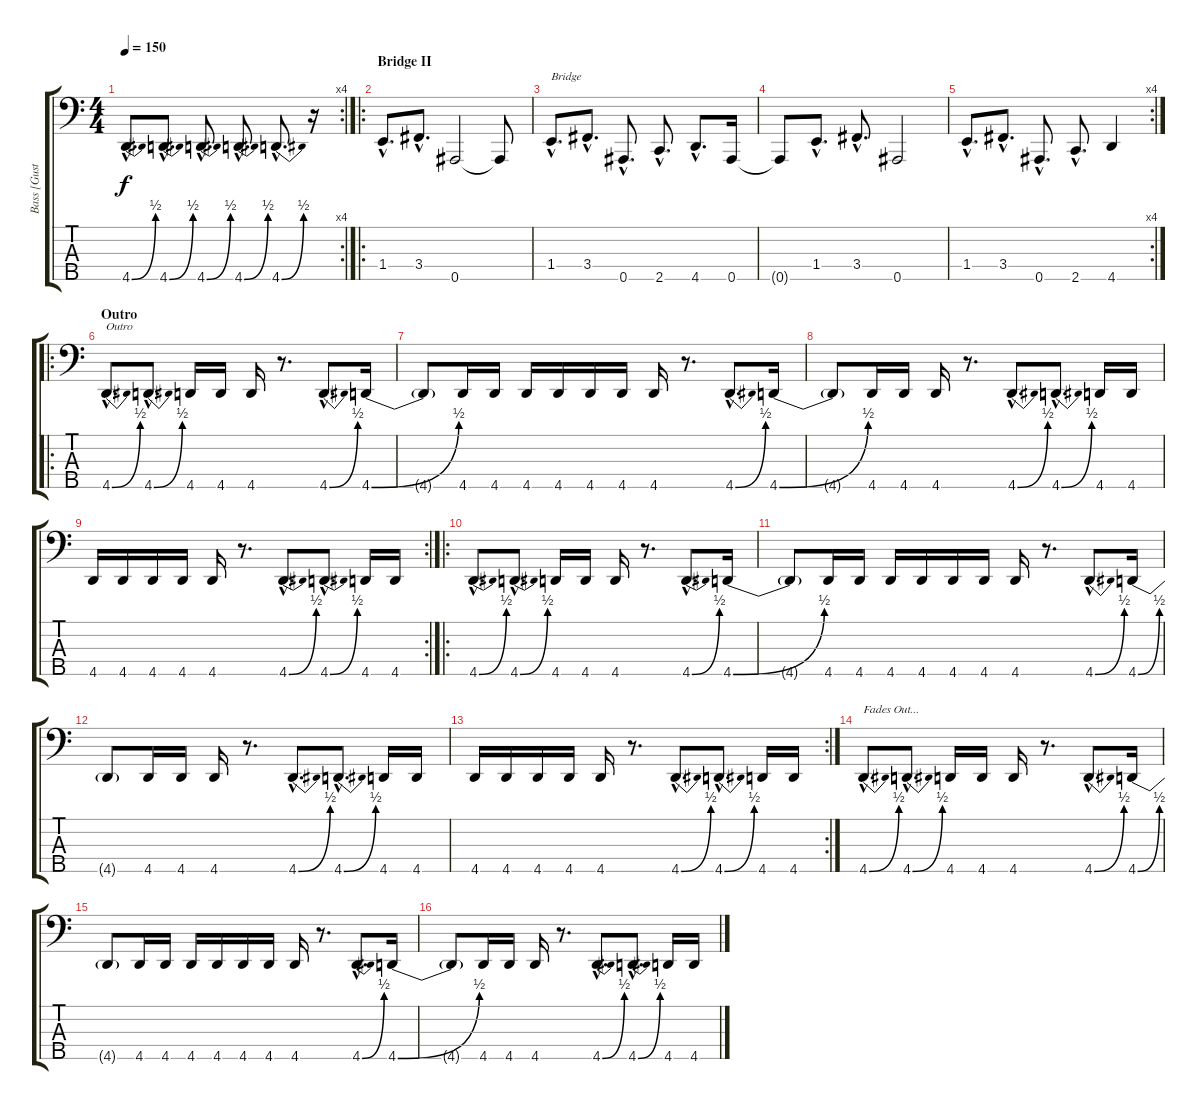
\track ("Bass [Gustaf Hielm]" "Bass [Gust") {instrument electricbasspick}
\staff {score tabs}
\tuning (Gb2 Db2 Ab1 Eb1 Bb0) {hide}
\rc 4
\ts (4 4)
\tempo 150
\clef f4
\ks c
4.5{be (bend 0 0 60 2) hac}.8{d dy f} 4.5{be (bend 0 0 60 2) hac}.8{d} 4.5{be (bend 0 0 60 2) hac}.8{d} 4.5{be (bend 0 0 60 2) hac}.8{d} 4.5{be (bend 0 0 60 2) hac}.8{d} r.16 |
\ro
\section ("" "Bridge II")
1.4{hac}.8{d} 3.4{hac}.8{d} 0.5.2 0.5{t}.8 |
1.4{hac}.8{d txt "Bridge"} 3.4{hac}.8{d} 0.5{hac}.8{d} 2.5{hac}.8{d} 4.5{hac}.8{d} 0.5.16 |
0.5{t}.8 1.4{hac}.8{d} 3.4{hac}.8{d} 0.5.2 |
\rc 4
1.4{hac}.8{d} 3.4{hac}.8{d} 0.5{hac}.8{d} 2.5{hac}.8{d} 4.5.4 |
\ro
\section ("" "Outro")
4.5{be (bend 0 0 60 2) hac}.8{d txt "Outro"} 4.5{be (bend 0 0 60 2) hac}.8{d} 4.5.16 4.5.16 4.5.16 r.8{d} 4.5{be (bend 0 0 60 2) hac}.8{d} 4.5{be (bend 0 0 60 2)}.16 |
4.5{t}.8 4.5.16 4.5.16 4.5.16 4.5.16 4.5.16 4.5.16 4.5.16 r.8{d} 4.5{be (bend 0 0 60 2) hac}.8{d} 4.5{be (bend 0 0 60 2)}.16 |
4.5{t}.8 4.5.16 4.5.16 4.5.16 r.8{d} 4.5{be (bend 0 0 60 2) hac}.8{d} 4.5{be (bend 0 0 60 2) hac}.8{d} 4.5.16 4.5.16 |
\rc 2
4.5.16 4.5.16 4.5.16 4.5.16 4.5.16 r.8{d} 4.5{be (bend 0 0 60 2) hac}.8{d} 4.5{be (bend 0 0 60 2) hac}.8{d} 4.5.16 4.5.16 |
\ro
4.5{be (bend 0 0 60 2) hac}.8{d} 4.5{be (bend 0 0 60 2) hac}.8{d} 4.5.16 4.5.16 4.5.16 r.8{d} 4.5{be (bend 0 0 60 2) hac}.8{d} 4.5{be (bend 0 0 60 2)}.16 |
4.5{t}.8 4.5.16 4.5.16 4.5.16 4.5.16 4.5.16 4.5.16 4.5.16 r.8{d} 4.5{be (bend 0 0 60 2) hac}.8{d} 4.5{be (bend 0 0 60 2)}.16 |
4.5{t}.8 4.5.16 4.5.16 4.5.16 r.8{d} 4.5{be (bend 0 0 60 2) hac}.8{d} 4.5{be (bend 0 0 60 2) hac}.8{d} 4.5.16 4.5.16 |
\rc 2
4.5.16 4.5.16 4.5.16 4.5.16 4.5.16 r.8{d} 4.5{be (bend 0 0 60 2) hac}.8{d} 4.5{be (bend 0 0 60 2) hac}.8{d} 4.5.16 4.5.16 |
4.5{be (bend 0 0 60 2) hac}.8{d txt "Fades Out..."} 4.5{be (bend 0 0 60 2) hac}.8{d} 4.5.16 4.5.16 4.5.16 r.8{d} 4.5{be (bend 0 0 60 2) hac}.8{d} 4.5{be (bend 0 0 60 2)}.16 |
4.5{t}.8 4.5.16 4.5.16 4.5.16 4.5.16 4.5.16 4.5.16 4.5.16 r.8{d} 4.5{be (bend 0 0 60 2) hac}.8{d} 4.5{be (bend 0 0 60 2)}.16 |
4.5{t}.8 4.5.16 4.5.16 4.5.16 r.8{d} 4.5{be (bend 0 0 60 2) hac}.8{d} 4.5{be (bend 0 0 60 2) hac}.8{d} 4.5.16 4.5.16
